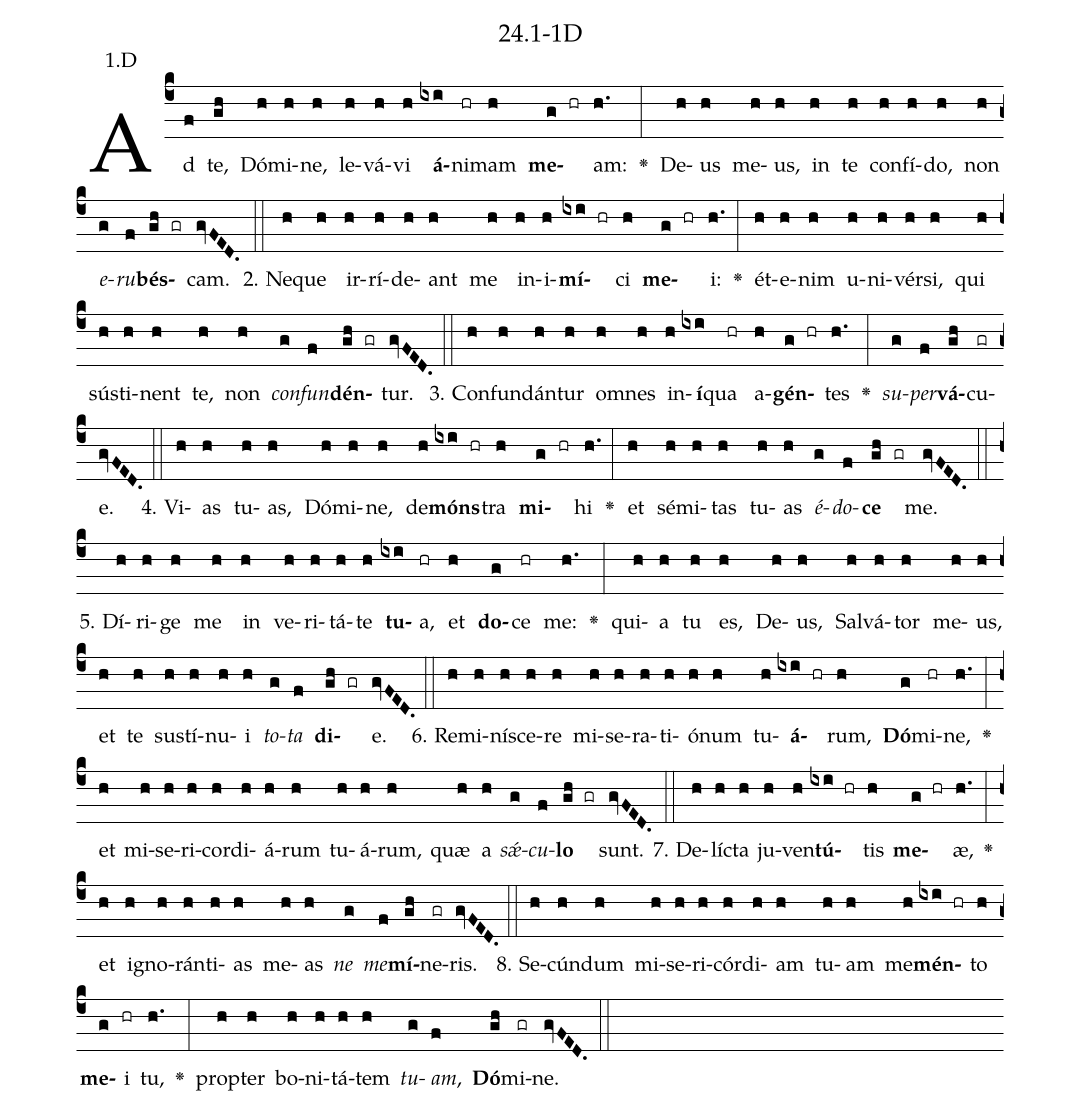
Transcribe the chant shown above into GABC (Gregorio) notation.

name: 24.1-1D;
annotation: 1.D;
%%
(c4)Ad(f) te,(gh) Dó(h)mi(h)ne,(h) le(h)vá(h)vi(h) <b>á</b>(ixi)ni(hr)mam(h) <b>me</b>(g hr)am:(h.) <v>\greheightstar</v>(:) De(h)us(h) me(h)us,(h) in(h) te(h) con(h)fí(h)do,(h) non(h) <i>e</i>(g)<i>ru</i>(f)<b>bés</b>(gh gr)cam.(gvFED.) (::)
2. Ne(h)que(h) ir(h)rí(h)de(h)ant(h) me(h) in(h)i(h)<b>mí</b>(ixi hr)ci(h) <b>me</b>(g hr)i:(h.) <v>\greheightstar</v>(:) ét(h)e(h)nim(h) u(h)ni(h)vér(h)si,(h) qui(h) sús(h)ti(h)nent(h) te,(h) non(h) <i>con</i>(g)<i>fun</i>(f)<b>dén</b>(gh gr)tur.(gvFED.) (::)
3. Con(h)fun(h)dán(h)tur(h) om(h)nes(h) in(h)<b>í</b>(ixi)qua(hr) a(h)<b>gén</b>(g hr)tes(h.) <v>\greheightstar</v>(:) <i>su</i>(g)<i>per</i>(f)<b>vá</b>(gh)cu(gr)e.(gvFED.) (::)
4. Vi(h)as(h) tu(h)as,(h) Dó(h)mi(h)ne,(h) de(h)<b>móns</b>(ixi hr)tra(h) <b>mi</b>(g hr)hi(h.) <v>\greheightstar</v>(:) et(h) sé(h)mi(h)tas(h) tu(h)as(h) <i>é</i>(g)<i>do</i>(f)<b>ce</b>(gh gr) me.(gvFED.) (::)
5. Dí(h)ri(h)ge(h) me(h) in(h) ve(h)ri(h)tá(h)te(h) <b>tu</b>(ixi)a,(hr) et(h) <b>do</b>(g)ce(hr) me:(h.) <v>\greheightstar</v>(:) qui(h)a(h) tu(h) es,(h) De(h)us,(h) Sal(h)vá(h)tor(h) me(h)us,(h) et(h) te(h) sus(h)tí(h)nu(h)i(h) <i>to</i>(g)<i>ta</i>(f) <b>di</b>(gh gr)e.(gvFED.) (::)
6. Re(h)mi(h)ní(h)sce(h)re(h) mi(h)se(h)ra(h)ti(h)ó(h)num(h) tu(h)<b>á</b>(ixi hr)rum,(h) <b>Dó</b>(g)mi(hr)ne,(h.) <v>\greheightstar</v>(:) et(h) mi(h)se(h)ri(h)cor(h)di(h)á(h)rum(h) tu(h)á(h)rum,(h) quæ(h) a(h) <i>sǽ</i>(g)<i>cu</i>(f)<b>lo</b>(gh gr) sunt.(gvFED.) (::)
7. De(h)líc(h)ta(h) ju(h)ven(h)<b>tú</b>(ixi hr)tis(h) <b>me</b>(g hr)æ,(h.) <v>\greheightstar</v>(:) et(h) i(h)gno(h)rán(h)ti(h)as(h) me(h)as(h) <i>ne</i>(g) <i>me</i>(f)<b>mí</b>(gh)ne(gr)ris.(gvFED.) (::)
8. Se(h)cún(h)dum(h) mi(h)se(h)ri(h)cór(h)di(h)am(h) tu(h)am(h) me(h)<b>mén</b>(ixi hr)to(h) <b>me</b>(g)i(hr) tu,(h.) <v>\greheightstar</v>(:) prop(h)ter(h) bo(h)ni(h)tá(h)tem(h) <i>tu</i>(g)<i>am</i>,(f) <b>Dó</b>(gh)mi(gr)ne.(gvFED.) (::)
